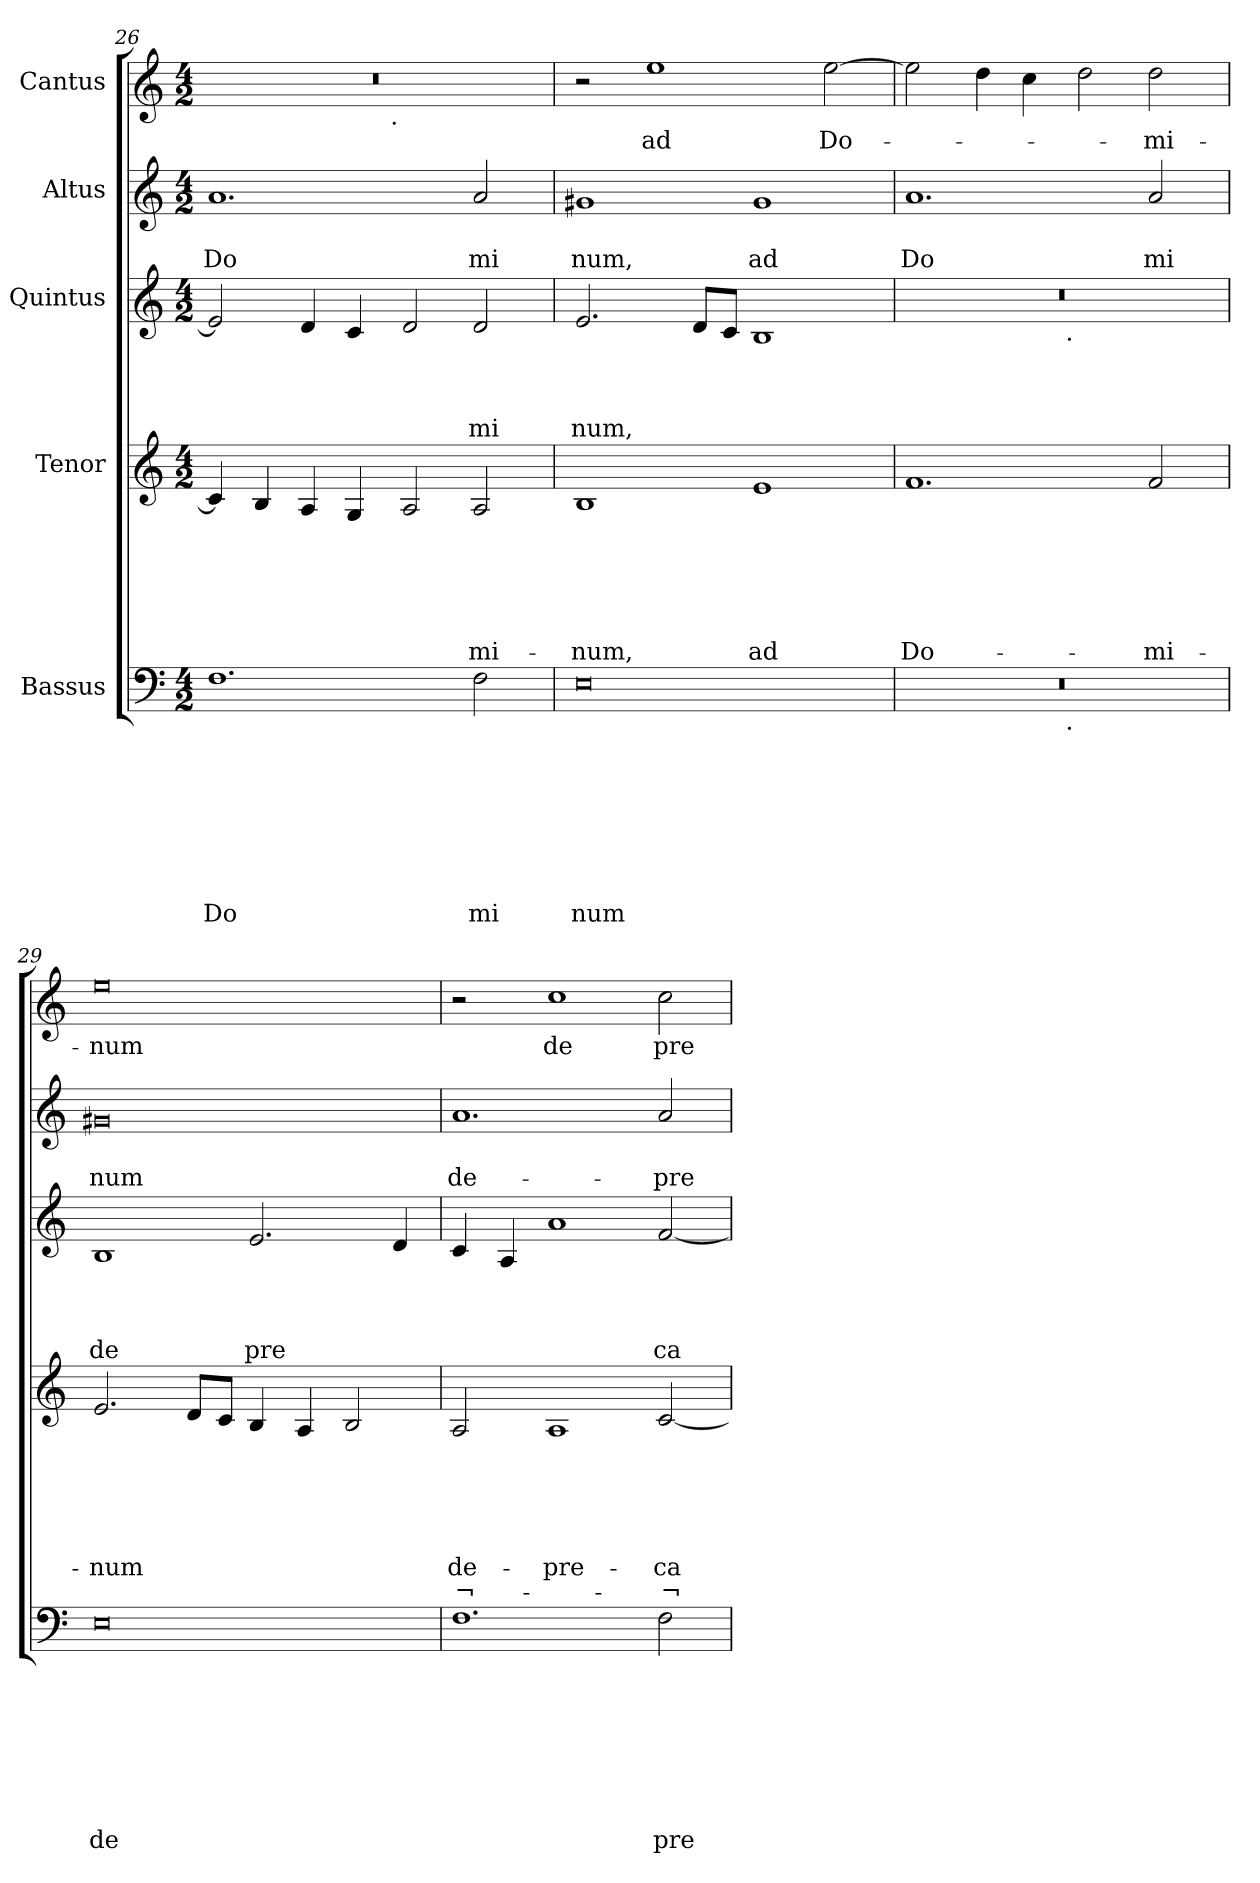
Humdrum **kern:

**kern	**text	**text	**text	**text	**text	**text	**text	**text	**kern	**text	**text	**text	**text	**text	**text	**text	**kern	**text	**text	**text	**text	**kern	**text	**text	**kern	**text
*part5	*part5	*part5	*part5	*part5	*part5	*part5	*part5	*part5	*part4	*part4	*part4	*part4	*part4	*part4	*part4	*part4	*part3	*part3	*part3	*part3	*part3	*part2	*part2	*part2	*part1	*part1
*staff5	*staff5	*staff5	*staff5	*staff5	*staff5	*staff5	*staff5	*staff5	*staff4	*staff4	*staff4	*staff4	*staff4	*staff4	*staff4	*staff4	*staff3	*staff3	*staff3	*staff3	*staff3	*staff2	*staff2	*staff2	*staff1	*staff1
*I"Bassus	*	*	*	*	*	*	*	*	*I"Tenor	*	*	*	*	*	*	*	*I"Quintus	*	*	*	*	*I"Altus	*	*	*I"Cantus	*
*clefF4	*	*	*	*	*	*	*	*	*clefG2	*	*	*	*	*	*	*	*clefG2	*	*	*	*	*clefG2	*	*	*clefG2	*
*k[]	*	*	*	*	*	*	*	*	*k[]	*	*	*	*	*	*	*	*k[]	*	*	*	*	*k[]	*	*	*k[]	*
*C:	*	*	*	*	*	*	*	*	*C:	*	*	*	*	*	*	*	*C:	*	*	*	*	*C:	*	*	*C:	*
*M4/2	*	*	*	*	*	*	*	*	*M4/2	*	*	*	*	*	*	*	*M4/2	*	*	*	*	*M4/2	*	*	*M4/2	*
=26	=26	=26	=26	=26	=26	=26	=26	=26	=26	=26	=26	=26	=26	=26	=26	=26	=26	=26	=26	=26	=26	=26	=26	=26	=26	=26
!	!	!	!	!	!	!	!	!LO:LY:b	!	!	!	!	!	!	!	!	!	!	!	!	!	!	!	!LO:LY:b	!	!
*	*	*	*	*	*	*	*	*	*	*	*	*	*	*	*	*	*	*	*	*	*	*	*	*	*^	*
1.F	.	.	.	.	.	.	.	Do	4c/]	.	.	.	.	.	.	.	2e/]	.	.	.	.	1.a	.	Do	0r	2ryy	.
.	.	.	.	.	.	.	.	.	4B/	.	.	.	.	.	.	.	.	.	.	.	.	.	.	.	.	.	.
.	.	.	.	.	.	.	.	.	4A/	.	.	.	.	.	.	.	4d/	.	.	.	.	.	.	.	.	4...ryy	.
.	.	.	.	.	.	.	.	.	4G/	.	.	.	.	.	.	.	4c/	.	.	.	.	.	.	.	.	.	.
!	!	!	!	!	!	!	!	!	!	!	!	!	!	!	!	!	!	!	!	!	!	!	!	!	!	!LO:TX:b:t=.	!
.	.	.	.	.	.	.	.	.	.	.	.	.	.	.	.	.	.	.	.	.	.	.	.	.	.	1ryy	.
.	.	.	.	.	.	.	.	.	2A/	.	.	.	.	.	.	.	2d/	.	.	.	.	.	.	.	.	.	.
!	!	!	!	!	!	!	!	!LO:LY:b	!	!	!	!	!	!	!LO:LY:b	!	!	!	!	!	!LO:LY:b	!	!	!LO:LY:b	!	!	!
2F\	.	.	.	.	.	.	.	mi	2A/	.	.	.	.	.	-mi-	.	2d/	.	.	.	mi	2a/	.	mi	.	.	.
.	.	.	.	.	.	.	.	.	.	.	.	.	.	.	.	.	.	.	.	.	.	.	.	.	.	32ryy	.
=27	=27	=27	=27	=27	=27	=27	=27	=27	=27	=27	=27	=27	=27	=27	=27	=27	=27	=27	=27	=27	=27	=27	=27	=27	=27	=27	=27
!	!	!	!	!	!	!	!	!LO:LY:b	!	!	!	!	!	!	!LO:LY:b	!	!	!	!	!	!LO:LY:b	!	!	!LO:LY:b	!	!	!
*	*	*	*	*	*	*	*	*	*	*	*	*	*	*	*	*	*	*	*	*	*	*	*	*	*v	*v	*
0E	.	.	.	.	.	.	.	num	1B	.	.	.	.	.	-num,	.	2.e/	.	.	.	num,	1g#X	.	num,	2r	.
!	!	!	!	!	!	!	!	!	!	!	!	!	!	!	!	!	!	!	!	!	!	!	!	!	!	!LO:LY:b
.	.	.	.	.	.	.	.	.	.	.	.	.	.	.	.	.	.	.	.	.	.	.	.	.	1ee	ad
.	.	.	.	.	.	.	.	.	.	.	.	.	.	.	.	.	8d/L	.	.	.	.	.	.	.	.	.
.	.	.	.	.	.	.	.	.	.	.	.	.	.	.	.	.	8c/J	.	.	.	.	.	.	.	.	.
!	!	!	!	!	!	!	!	!	!	!	!	!	!	!	!LO:LY:b	!	!	!	!	!	!	!	!	!LO:LY:b	!	!
.	.	.	.	.	.	.	.	.	1e	.	.	.	.	.	ad	.	1B	.	.	.	.	1g#	.	ad	.	.
!	!	!	!	!	!	!	!	!	!	!	!	!	!	!	!	!	!	!	!	!	!	!	!	!	!	!LO:LY:b
.	.	.	.	.	.	.	.	.	.	.	.	.	.	.	.	.	.	.	.	.	.	.	.	.	[>2ee\	Do-
=28	=28	=28	=28	=28	=28	=28	=28	=28	=28	=28	=28	=28	=28	=28	=28	=28	=28	=28	=28	=28	=28	=28	=28	=28	=28	=28
!	!	!	!	!	!	!	!	!	!	!	!	!	!	!	!LO:LY:b	!	!	!	!	!	!	!	!	!LO:LY:b	!	!
*^	*	*	*	*	*	*	*	*	*	*	*	*	*	*	*	*	*^	*	*	*	*	*	*	*	*	*
0r	2ryy	.	.	.	.	.	.	.	.	1.f	.	.	.	.	.	Do-	.	0r	2ryy	.	.	.	.	1.a	.	Do	2ee\]	.
.	4...ryy	.	.	.	.	.	.	.	.	.	.	.	.	.	.	.	.	.	4...ryy	.	.	.	.	.	.	.	4dd\	.
.	.	.	.	.	.	.	.	.	.	.	.	.	.	.	.	.	.	.	.	.	.	.	.	.	.	.	4cc\	.
!	!	!	!	!	!	!	!	!	!	!	!	!	!	!	!	!	!	!	!LO:TX:b:t=.	!	!	!	!	!	!	!	!	!
!	!LO:TX:b:t=.	!	!	!	!	!	!	!	!	!	!	!	!	!	!	!	!	!	!	!	!	!	!	!	!	!	!	!
.	1ryy	.	.	.	.	.	.	.	.	.	.	.	.	.	.	.	.	.	1ryy	.	.	.	.	.	.	.	.	.
.	.	.	.	.	.	.	.	.	.	.	.	.	.	.	.	.	.	.	.	.	.	.	.	.	.	.	2dd\	.
!	!	!	!	!	!	!	!	!	!	!	!	!	!	!	!	!LO:LY:b	!	!	!	!	!	!	!	!	!	!LO:LY:b	!	!LO:LY:b
.	.	.	.	.	.	.	.	.	.	2f/	.	.	.	.	.	-mi-	.	.	.	.	.	.	.	2a/	.	mi	2dd\	-mi-
.	32ryy	.	.	.	.	.	.	.	.	.	.	.	.	.	.	.	.	.	32ryy	.	.	.	.	.	.	.	.	.
!!LO:LB:g=z
=29	=29	=29	=29	=29	=29	=29	=29	=29	=29	=29	=29	=29	=29	=29	=29	=29	=29	=29	=29	=29	=29	=29	=29	=29	=29	=29	=29	=29
!	!	!	!	!	!	!	!	!	!LO:LY:b	!	!	!	!	!	!	!LO:LY:b	!	!	!	!	!	!	!LO:LY:b	!	!	!LO:LY:b	!	!LO:LY:b
*v	*v	*	*	*	*	*	*	*	*	*	*	*	*	*	*	*	*	*v	*v	*	*	*	*	*	*	*	*	*
0E	.	.	.	.	.	.	.	de	2.e/	.	.	.	.	.	-num	.	1B	.	.	.	de	0g#X	.	num	0ee	-num
.	.	.	.	.	.	.	.	.	8d/L	.	.	.	.	.	.	.	.	.	.	.	.	.	.	.	.	.
.	.	.	.	.	.	.	.	.	8c/J	.	.	.	.	.	.	.	.	.	.	.	.	.	.	.	.	.
!	!	!	!	!	!	!	!	!	!	!	!	!	!	!	!	!	!	!	!	!	!LO:LY:b	!	!	!	!	!
.	.	.	.	.	.	.	.	.	4B/	.	.	.	.	.	.	.	2.e/	.	.	.	pre	.	.	.	.	.
.	.	.	.	.	.	.	.	.	4A/	.	.	.	.	.	.	.	.	.	.	.	.	.	.	.	.	.
.	.	.	.	.	.	.	.	.	2B/	.	.	.	.	.	.	.	.	.	.	.	.	.	.	.	.	.
.	.	.	.	.	.	.	.	.	.	.	.	.	.	.	.	.	4d/	.	.	.	.	.	.	.	.	.
=30	=30	=30	=30	=30	=30	=30	=30	=30	=30	=30	=30	=30	=30	=30	=30	=30	=30	=30	=30	=30	=30	=30	=30	=30	=30	=30
!	!	!	!	!	!	!	!	!	!	!	!	!	!	!	!LO:LY:b	!LO:LY:b	!	!	!	!	!	!	!	!LO:LY:b	!	!
1.F	.	.	.	.	.	.	.	.	2A/	.	.	.	.	.	de-	¬-	4c/	.	.	.	.	1.a	.	de-	2r	.
.	.	.	.	.	.	.	.	.	.	.	.	.	.	.	.	.	4A/	.	.	.	.	.	.	.	.	.
!	!	!	!	!	!	!	!	!	!	!	!	!	!	!	!LO:LY:b	!	!	!	!	!	!	!	!	!	!	!LO:LY:b
.	.	.	.	.	.	.	.	.	1A	.	.	.	.	.	-pre-	.	1a	.	.	.	.	.	.	.	1cc	de
!	!	!	!	!	!	!	!	!LO:LY:b	!	!	!	!	!	!	!LO:LY:b	!LO:LY:b	!	!	!	!	!LO:LY:b	!	!	!LO:LY:b	!	!LO:LY:b
2F\	.	.	.	.	.	.	.	pre	[<2c/	.	.	.	.	.	-ca-	-¬-	[<2f/	.	.	.	ca	2a/	.	-pre-	2cc\	pre
=	=	=	=	=	=	=	=	=	=	=	=	=	=	=	=	=	=	=	=	=	=	=	=	=	=	=
*-	*-	*-	*-	*-	*-	*-	*-	*-	*-	*-	*-	*-	*-	*-	*-	*-	*-	*-	*-	*-	*-	*-	*-	*-	*-	*-
